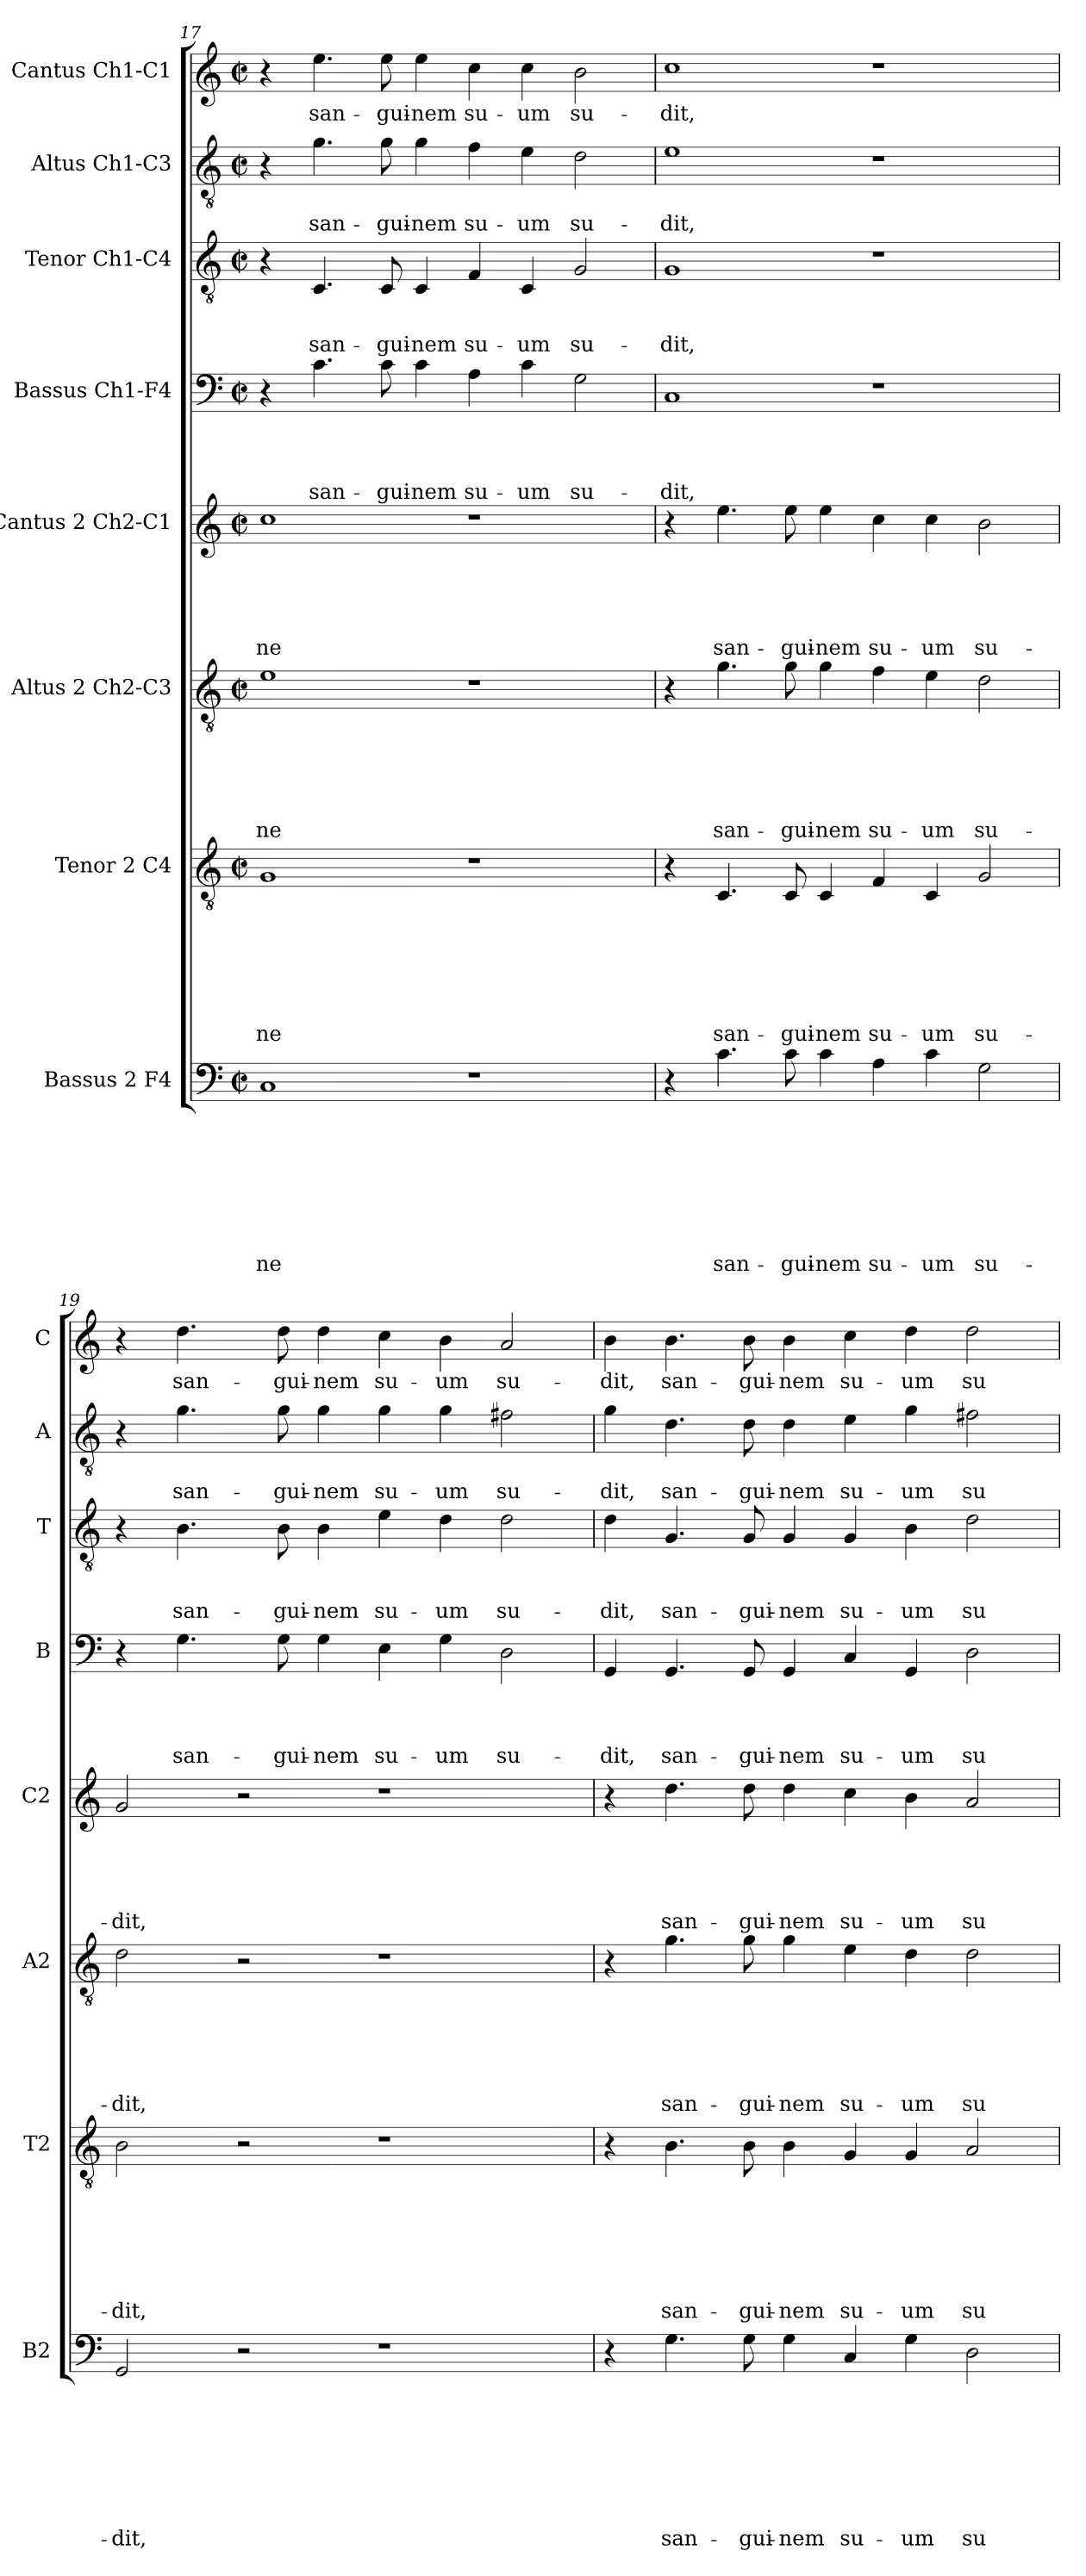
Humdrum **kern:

**kern	**text	**text	**text	**text	**text	**text	**text	**text	**kern	**text	**text	**text	**text	**text	**text	**text	**kern	**text	**text	**text	**text	**text	**text	**kern	**text	**text	**text	**text	**text	**kern	**text	**text	**text	**text	**kern	**text	**text	**text	**kern	**text	**text	**kern	**text
*part8	*part8	*part8	*part8	*part8	*part8	*part8	*part8	*part8	*part7	*part7	*part7	*part7	*part7	*part7	*part7	*part7	*part6	*part6	*part6	*part6	*part6	*part6	*part6	*part5	*part5	*part5	*part5	*part5	*part5	*part4	*part4	*part4	*part4	*part4	*part3	*part3	*part3	*part3	*part2	*part2	*part2	*part1	*part1
*staff8	*staff8	*staff8	*staff8	*staff8	*staff8	*staff8	*staff8	*staff8	*staff7	*staff7	*staff7	*staff7	*staff7	*staff7	*staff7	*staff7	*staff6	*staff6	*staff6	*staff6	*staff6	*staff6	*staff6	*staff5	*staff5	*staff5	*staff5	*staff5	*staff5	*staff4	*staff4	*staff4	*staff4	*staff4	*staff3	*staff3	*staff3	*staff3	*staff2	*staff2	*staff2	*staff1	*staff1
*I"Bassus 2 F4	*	*	*	*	*	*	*	*	*I"Tenor 2 C4	*	*	*	*	*	*	*	*I"Altus 2 Ch2-C3	*	*	*	*	*	*	*I"Cantus 2 Ch2-C1	*	*	*	*	*	*I"Bassus  Ch1-F4	*	*	*	*	*I"Tenor Ch1-C4	*	*	*	*I"Altus  Ch1-C3	*	*	*I"Cantus Ch1-C1	*
*I'B2	*	*	*	*	*	*	*	*	*I'T2	*	*	*	*	*	*	*	*I'A2	*	*	*	*	*	*	*I'C2	*	*	*	*	*	*I'B	*	*	*	*	*I'T	*	*	*	*I'A	*	*	*I'C	*
*clefF4	*	*	*	*	*	*	*	*	*clefGv2	*	*	*	*	*	*	*	*clefGv2	*	*	*	*	*	*	*clefG2	*	*	*	*	*	*clefF4	*	*	*	*	*clefGv2	*	*	*	*clefGv2	*	*	*clefG2	*
*k[]	*	*	*	*	*	*	*	*	*k[]	*	*	*	*	*	*	*	*k[]	*	*	*	*	*	*	*k[]	*	*	*	*	*	*k[]	*	*	*	*	*k[]	*	*	*	*k[]	*	*	*k[]	*
*C:	*	*	*	*	*	*	*	*	*C:	*	*	*	*	*	*	*	*C:	*	*	*	*	*	*	*C:	*	*	*	*	*	*C:	*	*	*	*	*C:	*	*	*	*C:	*	*	*C:	*
*M2/2	*	*	*	*	*	*	*	*	*M2/2	*	*	*	*	*	*	*	*M2/2	*	*	*	*	*	*	*M2/2	*	*	*	*	*	*M2/2	*	*	*	*	*M2/2	*	*	*	*M2/2	*	*	*M2/2	*
*met(c|)	*	*	*	*	*	*	*	*	*met(c|)	*	*	*	*	*	*	*	*met(c|)	*	*	*	*	*	*	*met(c|)	*	*	*	*	*	*met(c|)	*	*	*	*	*met(c|)	*	*	*	*met(c|)	*	*	*met(c|)	*
=17	=17	=17	=17	=17	=17	=17	=17	=17	=17	=17	=17	=17	=17	=17	=17	=17	=17	=17	=17	=17	=17	=17	=17	=17	=17	=17	=17	=17	=17	=17	=17	=17	=17	=17	=17	=17	=17	=17	=17	=17	=17	=17	=17
!	!	!	!	!	!	!	!	!LO:LY:b	!	!	!	!	!	!	!	!LO:LY:b	!	!	!	!	!	!	!LO:LY:b	!	!	!	!	!	!LO:LY:b	!	!	!	!	!	!	!	!	!	!	!	!	!	!
1C	.	.	.	.	.	.	.	-ne	1G	.	.	.	.	.	.	-ne	1e	.	.	.	.	.	-ne	1cc	.	.	.	.	-ne	4r	.	.	.	.	4r	.	.	.	4r	.	.	4r	.
!	!	!	!	!	!	!	!	!	!	!	!	!	!	!	!	!	!	!	!	!	!	!	!	!	!	!	!	!	!	!	!	!	!	!LO:LY:b	!	!	!	!LO:LY:b	!	!	!LO:LY:b	!	!LO:LY:b
.	.	.	.	.	.	.	.	.	.	.	.	.	.	.	.	.	.	.	.	.	.	.	.	.	.	.	.	.	.	4.c\	.	.	.	san-	4.C/	.	.	san-	4.g\	.	san-	4.ee\	san-
!	!	!	!	!	!	!	!	!	!	!	!	!	!	!	!	!	!	!	!	!	!	!	!	!	!	!	!	!	!	!	!	!	!	!LO:LY:b	!	!	!	!LO:LY:b	!	!	!LO:LY:b	!	!LO:LY:b
.	.	.	.	.	.	.	.	.	.	.	.	.	.	.	.	.	.	.	.	.	.	.	.	.	.	.	.	.	.	8c\	.	.	.	-gui-	8C/	.	.	-gui-	8g\	.	-gui-	8ee\	-gui-
!	!	!	!	!	!	!	!	!	!	!	!	!	!	!	!	!	!	!	!	!	!	!	!	!	!	!	!	!	!	!	!	!	!	!LO:LY:b	!	!	!	!LO:LY:b	!	!	!LO:LY:b	!	!LO:LY:b
.	.	.	.	.	.	.	.	.	.	.	.	.	.	.	.	.	.	.	.	.	.	.	.	.	.	.	.	.	.	4c\	.	.	.	-nem	4C/	.	.	-nem	4g\	.	-nem	4ee\	-nem
!	!	!	!	!	!	!	!	!	!	!	!	!	!	!	!	!	!	!	!	!	!	!	!	!	!	!	!	!	!	!	!	!	!	!LO:LY:b	!	!	!	!LO:LY:b	!	!	!LO:LY:b	!	!LO:LY:b
1r	.	.	.	.	.	.	.	.	1r	.	.	.	.	.	.	.	1r	.	.	.	.	.	.	1r	.	.	.	.	.	4A\	.	.	.	su-	4F/	.	.	su-	4f\	.	su-	4cc\	su-
!	!	!	!	!	!	!	!	!	!	!	!	!	!	!	!	!	!	!	!	!	!	!	!	!	!	!	!	!	!	!	!	!	!	!LO:LY:b	!	!	!	!LO:LY:b	!	!	!LO:LY:b	!	!LO:LY:b
.	.	.	.	.	.	.	.	.	.	.	.	.	.	.	.	.	.	.	.	.	.	.	.	.	.	.	.	.	.	4c\	.	.	.	-um	4C/	.	.	-um	4e\	.	-um	4cc\	-um
!	!	!	!	!	!	!	!	!	!	!	!	!	!	!	!	!	!	!	!	!	!	!	!	!	!	!	!	!	!	!	!	!	!	!LO:LY:b	!	!	!	!LO:LY:b	!	!	!LO:LY:b	!	!LO:LY:b
.	.	.	.	.	.	.	.	.	.	.	.	.	.	.	.	.	.	.	.	.	.	.	.	.	.	.	.	.	.	2G\	.	.	.	su-	2G/	.	.	su-	2d\	.	su-	2b\	su-
!!LO:LB:g=z
=18	=18	=18	=18	=18	=18	=18	=18	=18	=18	=18	=18	=18	=18	=18	=18	=18	=18	=18	=18	=18	=18	=18	=18	=18	=18	=18	=18	=18	=18	=18	=18	=18	=18	=18	=18	=18	=18	=18	=18	=18	=18	=18	=18
!	!	!	!	!	!	!	!	!	!	!	!	!	!	!	!	!	!	!	!	!	!	!	!	!	!	!	!	!	!	!	!	!	!	!LO:LY:b	!	!	!	!LO:LY:b	!	!	!LO:LY:b	!	!LO:LY:b
4r	.	.	.	.	.	.	.	.	4r	.	.	.	.	.	.	.	4r	.	.	.	.	.	.	4r	.	.	.	.	.	1C	.	.	.	-dit,	1G	.	.	-dit,	1e	.	-dit,	1cc	-dit,
!	!	!	!	!	!	!	!	!LO:LY:b	!	!	!	!	!	!	!	!LO:LY:b	!	!	!	!	!	!	!LO:LY:b	!	!	!	!	!	!LO:LY:b	!	!	!	!	!	!	!	!	!	!	!	!	!	!
4.c\	.	.	.	.	.	.	.	san-	4.C/	.	.	.	.	.	.	san-	4.g\	.	.	.	.	.	san-	4.ee\	.	.	.	.	san-	.	.	.	.	.	.	.	.	.	.	.	.	.	.
!	!	!	!	!	!	!	!	!LO:LY:b	!	!	!	!	!	!	!	!LO:LY:b	!	!	!	!	!	!	!LO:LY:b	!	!	!	!	!	!LO:LY:b	!	!	!	!	!	!	!	!	!	!	!	!	!	!
8c\	.	.	.	.	.	.	.	-gui-	8C/	.	.	.	.	.	.	-gui-	8g\	.	.	.	.	.	-gui-	8ee\	.	.	.	.	-gui-	.	.	.	.	.	.	.	.	.	.	.	.	.	.
!	!	!	!	!	!	!	!	!LO:LY:b	!	!	!	!	!	!	!	!LO:LY:b	!	!	!	!	!	!	!LO:LY:b	!	!	!	!	!	!LO:LY:b	!	!	!	!	!	!	!	!	!	!	!	!	!	!
4c\	.	.	.	.	.	.	.	-nem	4C/	.	.	.	.	.	.	-nem	4g\	.	.	.	.	.	-nem	4ee\	.	.	.	.	-nem	.	.	.	.	.	.	.	.	.	.	.	.	.	.
!	!	!	!	!	!	!	!	!LO:LY:b	!	!	!	!	!	!	!	!LO:LY:b	!	!	!	!	!	!	!LO:LY:b	!	!	!	!	!	!LO:LY:b	!	!	!	!	!	!	!	!	!	!	!	!	!	!
4A\	.	.	.	.	.	.	.	su-	4F/	.	.	.	.	.	.	su-	4f\	.	.	.	.	.	su-	4cc\	.	.	.	.	su-	1r	.	.	.	.	1r	.	.	.	1r	.	.	1r	.
!	!	!	!	!	!	!	!	!LO:LY:b	!	!	!	!	!	!	!	!LO:LY:b	!	!	!	!	!	!	!LO:LY:b	!	!	!	!	!	!LO:LY:b	!	!	!	!	!	!	!	!	!	!	!	!	!	!
4c\	.	.	.	.	.	.	.	-um	4C/	.	.	.	.	.	.	-um	4e\	.	.	.	.	.	-um	4cc\	.	.	.	.	-um	.	.	.	.	.	.	.	.	.	.	.	.	.	.
!	!	!	!	!	!	!	!	!LO:LY:b	!	!	!	!	!	!	!	!LO:LY:b	!	!	!	!	!	!	!LO:LY:b	!	!	!	!	!	!LO:LY:b	!	!	!	!	!	!	!	!	!	!	!	!	!	!
2G\	.	.	.	.	.	.	.	su-	2G/	.	.	.	.	.	.	su-	2d\	.	.	.	.	.	su-	2b\	.	.	.	.	su-	.	.	.	.	.	.	.	.	.	.	.	.	.	.
=19	=19	=19	=19	=19	=19	=19	=19	=19	=19	=19	=19	=19	=19	=19	=19	=19	=19	=19	=19	=19	=19	=19	=19	=19	=19	=19	=19	=19	=19	=19	=19	=19	=19	=19	=19	=19	=19	=19	=19	=19	=19	=19	=19
!	!	!	!	!	!	!	!	!LO:LY:b	!	!	!	!	!	!	!	!LO:LY:b	!	!	!	!	!	!	!LO:LY:b	!	!	!	!	!	!LO:LY:b	!	!	!	!	!	!	!	!	!	!	!	!	!	!
2GG/	.	.	.	.	.	.	.	-dit,	2B\	.	.	.	.	.	.	-dit,	2d\	.	.	.	.	.	-dit,	2g/	.	.	.	.	-dit,	4r	.	.	.	.	4r	.	.	.	4r	.	.	4r	.
!	!	!	!	!	!	!	!	!	!	!	!	!	!	!	!	!	!	!	!	!	!	!	!	!	!	!	!	!	!	!	!	!	!	!LO:LY:b	!	!	!	!LO:LY:b	!	!	!LO:LY:b	!	!LO:LY:b
.	.	.	.	.	.	.	.	.	.	.	.	.	.	.	.	.	.	.	.	.	.	.	.	.	.	.	.	.	.	4.G\	.	.	.	san-	4.B\	.	.	san-	4.g\	.	san-	4.dd\	san-
2r	.	.	.	.	.	.	.	.	2r	.	.	.	.	.	.	.	2r	.	.	.	.	.	.	2r	.	.	.	.	.	.	.	.	.	.	.	.	.	.	.	.	.	.	.
!	!	!	!	!	!	!	!	!	!	!	!	!	!	!	!	!	!	!	!	!	!	!	!	!	!	!	!	!	!	!	!	!	!	!LO:LY:b	!	!	!	!LO:LY:b	!	!	!LO:LY:b	!	!LO:LY:b
.	.	.	.	.	.	.	.	.	.	.	.	.	.	.	.	.	.	.	.	.	.	.	.	.	.	.	.	.	.	8G\	.	.	.	-gui-	8B\	.	.	-gui-	8g\	.	-gui-	8dd\	-gui-
!	!	!	!	!	!	!	!	!	!	!	!	!	!	!	!	!	!	!	!	!	!	!	!	!	!	!	!	!	!	!	!	!	!	!LO:LY:b	!	!	!	!LO:LY:b	!	!	!LO:LY:b	!	!LO:LY:b
.	.	.	.	.	.	.	.	.	.	.	.	.	.	.	.	.	.	.	.	.	.	.	.	.	.	.	.	.	.	4G\	.	.	.	-nem	4B\	.	.	-nem	4g\	.	-nem	4dd\	-nem
!	!	!	!	!	!	!	!	!	!	!	!	!	!	!	!	!	!	!	!	!	!	!	!	!	!	!	!	!	!	!	!	!	!	!LO:LY:b	!	!	!	!LO:LY:b	!	!	!LO:LY:b	!	!LO:LY:b
1r	.	.	.	.	.	.	.	.	1r	.	.	.	.	.	.	.	1r	.	.	.	.	.	.	1r	.	.	.	.	.	4E\	.	.	.	su-	4e\	.	.	su-	4g\	.	su-	4cc\	su-
!	!	!	!	!	!	!	!	!	!	!	!	!	!	!	!	!	!	!	!	!	!	!	!	!	!	!	!	!	!	!	!	!	!	!LO:LY:b	!	!	!	!LO:LY:b	!	!	!LO:LY:b	!	!LO:LY:b
.	.	.	.	.	.	.	.	.	.	.	.	.	.	.	.	.	.	.	.	.	.	.	.	.	.	.	.	.	.	4G\	.	.	.	-um	4d\	.	.	-um	4g\	.	-um	4b\	-um
!	!	!	!	!	!	!	!	!	!	!	!	!	!	!	!	!	!	!	!	!	!	!	!	!	!	!	!	!	!	!	!	!	!	!LO:LY:b	!	!	!	!LO:LY:b	!	!	!LO:LY:b	!	!LO:LY:b
.	.	.	.	.	.	.	.	.	.	.	.	.	.	.	.	.	.	.	.	.	.	.	.	.	.	.	.	.	.	2D\	.	.	.	su-	2d\	.	.	su-	2f#X\	.	su-	2a/	su-
=20	=20	=20	=20	=20	=20	=20	=20	=20	=20	=20	=20	=20	=20	=20	=20	=20	=20	=20	=20	=20	=20	=20	=20	=20	=20	=20	=20	=20	=20	=20	=20	=20	=20	=20	=20	=20	=20	=20	=20	=20	=20	=20	=20
!	!	!	!	!	!	!	!	!	!	!	!	!	!	!	!	!	!	!	!	!	!	!	!	!	!	!	!	!	!	!	!	!	!	!LO:LY:b	!	!	!	!LO:LY:b	!	!	!LO:LY:b	!	!LO:LY:b
4r	.	.	.	.	.	.	.	.	4r	.	.	.	.	.	.	.	4r	.	.	.	.	.	.	4r	.	.	.	.	.	4GG/	.	.	.	-dit,	4d\	.	.	-dit,	4g\	.	-dit,	4b\	-dit,
!	!	!	!	!	!	!	!	!LO:LY:b	!	!	!	!	!	!	!	!LO:LY:b	!	!	!	!	!	!	!LO:LY:b	!	!	!	!	!	!LO:LY:b	!	!	!	!	!LO:LY:b	!	!	!	!LO:LY:b	!	!	!LO:LY:b	!	!LO:LY:b
4.G\	.	.	.	.	.	.	.	san-	4.B\	.	.	.	.	.	.	san-	4.g\	.	.	.	.	.	san-	4.dd\	.	.	.	.	san-	4.GG/	.	.	.	san-	4.G/	.	.	san-	4.d\	.	san-	4.b\	san-
!	!	!	!	!	!	!	!	!LO:LY:b	!	!	!	!	!	!	!	!LO:LY:b	!	!	!	!	!	!	!LO:LY:b	!	!	!	!	!	!LO:LY:b	!	!	!	!	!LO:LY:b	!	!	!	!LO:LY:b	!	!	!LO:LY:b	!	!LO:LY:b
8G\	.	.	.	.	.	.	.	-gui-	8B\	.	.	.	.	.	.	-gui-	8g\	.	.	.	.	.	-gui-	8dd\	.	.	.	.	-gui-	8GG/	.	.	.	-gui-	8G/	.	.	-gui-	8d\	.	-gui-	8b\	-gui-
!	!	!	!	!	!	!	!	!LO:LY:b	!	!	!	!	!	!	!	!LO:LY:b	!	!	!	!	!	!	!LO:LY:b	!	!	!	!	!	!LO:LY:b	!	!	!	!	!LO:LY:b	!	!	!	!LO:LY:b	!	!	!LO:LY:b	!	!LO:LY:b
4G\	.	.	.	.	.	.	.	-nem	4B\	.	.	.	.	.	.	-nem	4g\	.	.	.	.	.	-nem	4dd\	.	.	.	.	-nem	4GG/	.	.	.	-nem	4G/	.	.	-nem	4d\	.	-nem	4b\	-nem
!	!	!	!	!	!	!	!	!LO:LY:b	!	!	!	!	!	!	!	!LO:LY:b	!	!	!	!	!	!	!LO:LY:b	!	!	!	!	!	!LO:LY:b	!	!	!	!	!LO:LY:b	!	!	!	!LO:LY:b	!	!	!LO:LY:b	!	!LO:LY:b
4C/	.	.	.	.	.	.	.	su-	4G/	.	.	.	.	.	.	su-	4e\	.	.	.	.	.	su-	4cc\	.	.	.	.	su-	4C/	.	.	.	su-	4G/	.	.	su-	4e\	.	su-	4cc\	su-
!	!	!	!	!	!	!	!	!LO:LY:b	!	!	!	!	!	!	!	!LO:LY:b	!	!	!	!	!	!	!LO:LY:b	!	!	!	!	!	!LO:LY:b	!	!	!	!	!LO:LY:b	!	!	!	!LO:LY:b	!	!	!LO:LY:b	!	!LO:LY:b
4G\	.	.	.	.	.	.	.	-um	4G/	.	.	.	.	.	.	-um	4d\	.	.	.	.	.	-um	4b\	.	.	.	.	-um	4GG/	.	.	.	-um	4B\	.	.	-um	4g\	.	-um	4dd\	-um
!	!	!	!	!	!	!	!	!LO:LY:b	!	!	!	!	!	!	!	!LO:LY:b	!	!	!	!	!	!	!LO:LY:b	!	!	!	!	!	!LO:LY:b	!	!	!	!	!LO:LY:b	!	!	!	!LO:LY:b	!	!	!LO:LY:b	!	!LO:LY:b
2D\	.	.	.	.	.	.	.	su-	2A/	.	.	.	.	.	.	su-	2d\	.	.	.	.	.	su-	2a/	.	.	.	.	su-	2D\	.	.	.	su-	2d\	.	.	su-	2f#X\	.	su-	2dd\	su-
=	=	=	=	=	=	=	=	=	=	=	=	=	=	=	=	=	=	=	=	=	=	=	=	=	=	=	=	=	=	=	=	=	=	=	=	=	=	=	=	=	=	=	=
*-	*-	*-	*-	*-	*-	*-	*-	*-	*-	*-	*-	*-	*-	*-	*-	*-	*-	*-	*-	*-	*-	*-	*-	*-	*-	*-	*-	*-	*-	*-	*-	*-	*-	*-	*-	*-	*-	*-	*-	*-	*-	*-	*-
